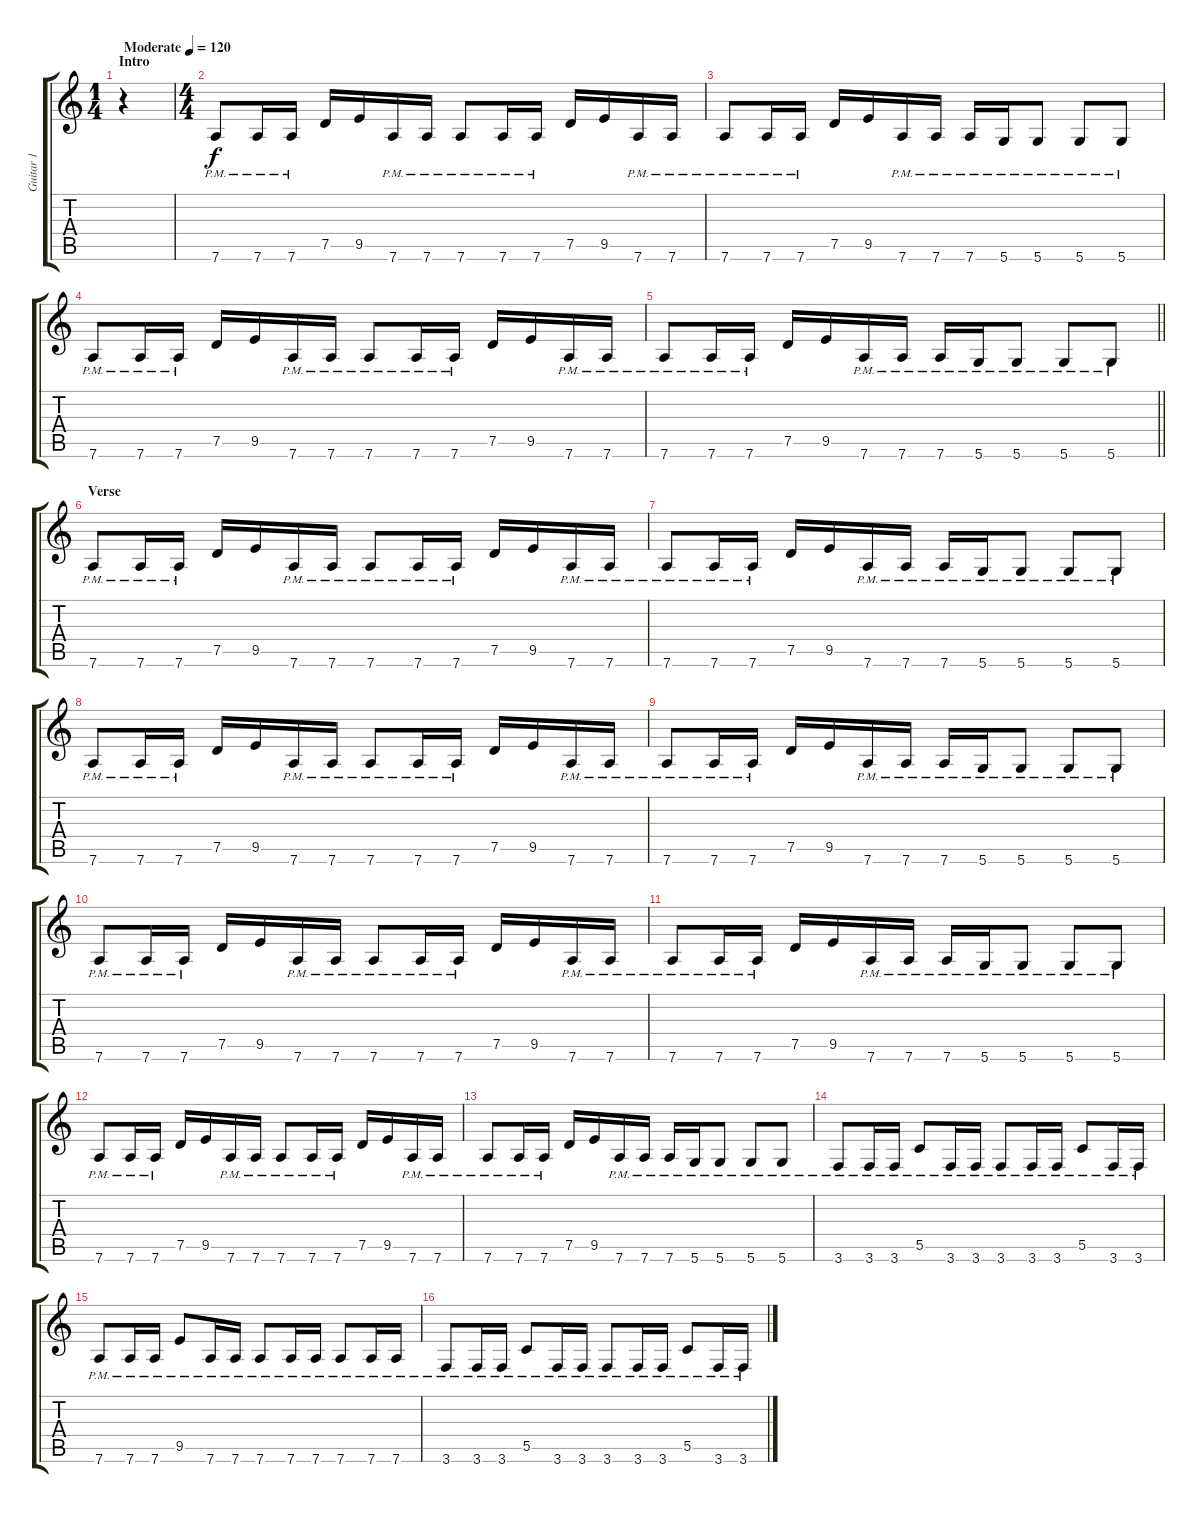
\track ("Guitar 1" "Guitar 1") {instrument distortionguitar}
\staff {score tabs}
\tuning (D4 A3 F3 C3 G2 D2) {hide}
\ts (1 4)
\section ("" "Intro")
\tempo (120 "Moderate")
\clef g2
\ks c
r.4{dy f instrument distortionguitar} |
\ts (4 4)
7.6{pm}.8 7.6{pm}.16 7.6{pm}.16 7.5.16 9.5.16 7.6{pm}.16 7.6{pm}.16 7.6{pm}.8 7.6{pm}.16 7.6{pm}.16 7.5.16 9.5.16 7.6{pm}.16 7.6{pm}.16 |
7.6{pm}.8 7.6{pm}.16 7.6{pm}.16 7.5.16 9.5.16 7.6{pm}.16 7.6{pm}.16 7.6{pm}.16 5.6{pm}.16 5.6{pm}.8 5.6{pm}.8 5.6{pm}.8 |
7.6{pm}.8 7.6{pm}.16 7.6{pm}.16 7.5.16 9.5.16 7.6{pm}.16 7.6{pm}.16 7.6{pm}.8 7.6{pm}.16 7.6{pm}.16 7.5.16 9.5.16 7.6{pm}.16 7.6{pm}.16 |
\barLineRight lightlight
7.6{pm}.8 7.6{pm}.16 7.6{pm}.16 7.5.16 9.5.16 7.6{pm}.16 7.6{pm}.16 7.6{pm}.16 5.6{pm}.16 5.6{pm}.8 5.6{pm}.8 5.6{pm}.8 |
\section ("" "Verse")
7.6{pm}.8 7.6{pm}.16 7.6{pm}.16 7.5.16 9.5.16 7.6{pm}.16 7.6{pm}.16 7.6{pm}.8 7.6{pm}.16 7.6{pm}.16 7.5.16 9.5.16 7.6{pm}.16 7.6{pm}.16 |
7.6{pm}.8 7.6{pm}.16 7.6{pm}.16 7.5.16 9.5.16 7.6{pm}.16 7.6{pm}.16 7.6{pm}.16 5.6{pm}.16 5.6{pm}.8 5.6{pm}.8 5.6{pm}.8 |
7.6{pm}.8 7.6{pm}.16 7.6{pm}.16 7.5.16 9.5.16 7.6{pm}.16 7.6{pm}.16 7.6{pm}.8 7.6{pm}.16 7.6{pm}.16 7.5.16 9.5.16 7.6{pm}.16 7.6{pm}.16 |
7.6{pm}.8 7.6{pm}.16 7.6{pm}.16 7.5.16 9.5.16 7.6{pm}.16 7.6{pm}.16 7.6{pm}.16 5.6{pm}.16 5.6{pm}.8 5.6{pm}.8 5.6{pm}.8 |
7.6{pm}.8 7.6{pm}.16 7.6{pm}.16 7.5.16 9.5.16 7.6{pm}.16 7.6{pm}.16 7.6{pm}.8 7.6{pm}.16 7.6{pm}.16 7.5.16 9.5.16 7.6{pm}.16 7.6{pm}.16 |
7.6{pm}.8 7.6{pm}.16 7.6{pm}.16 7.5.16 9.5.16 7.6{pm}.16 7.6{pm}.16 7.6{pm}.16 5.6{pm}.16 5.6{pm}.8 5.6{pm}.8 5.6{pm}.8 |
7.6{pm}.8 7.6{pm}.16 7.6{pm}.16 7.5.16 9.5.16 7.6{pm}.16 7.6{pm}.16 7.6{pm}.8 7.6{pm}.16 7.6{pm}.16 7.5.16 9.5.16 7.6{pm}.16 7.6{pm}.16 |
7.6{pm}.8 7.6{pm}.16 7.6{pm}.16 7.5.16 9.5.16 7.6{pm}.16 7.6{pm}.16 7.6{pm}.16 5.6{pm}.16 5.6{pm}.8 5.6{pm}.8 5.6{pm}.8 |
3.6{pm}.8 3.6{pm}.16 3.6{pm}.16 5.5{pm}.8 3.6{pm}.16 3.6{pm}.16 3.6{pm}.8 3.6{pm}.16 3.6{pm}.16 5.5{pm}.8 3.6{pm}.16 3.6{pm}.16 |
7.6{pm}.8 7.6{pm}.16 7.6{pm}.16 9.5{pm}.8 7.6{pm}.16 7.6{pm}.16 7.6{pm}.8 7.6{pm}.16 7.6{pm}.16 7.6{pm}.8 7.6{pm}.16 7.6{pm}.16 |
3.6{pm}.8 3.6{pm}.16 3.6{pm}.16 5.5{pm}.8 3.6{pm}.16 3.6{pm}.16 3.6{pm}.8 3.6{pm}.16 3.6{pm}.16 5.5{pm}.8 3.6{pm}.16 3.6{pm}.16
